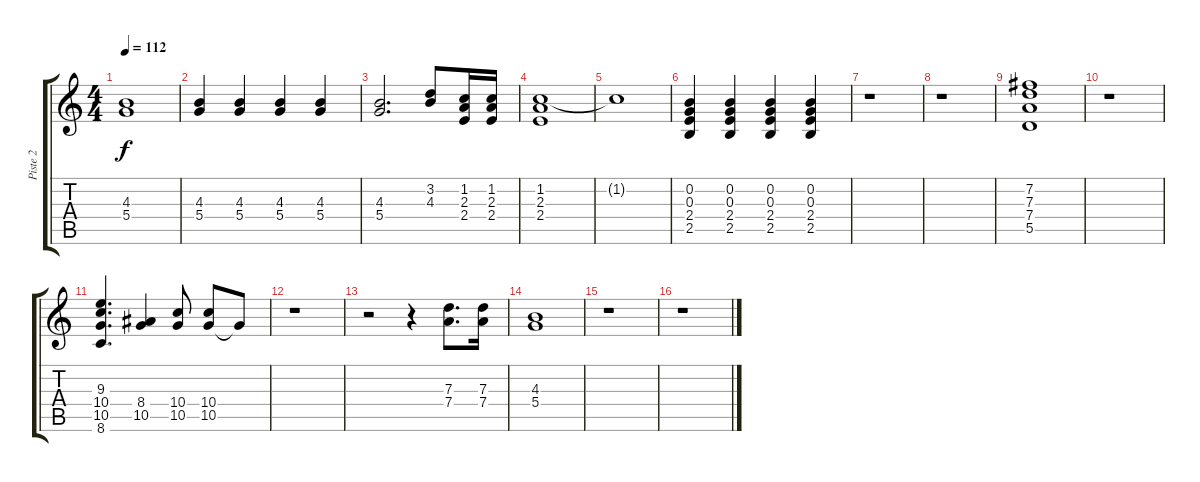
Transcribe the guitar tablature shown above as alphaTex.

\track ("Piste 2" "Piste 2") {instrument acousticguitarnylon}
\staff {score tabs}
\tuning (E4 B3 G3 D3 A2 E2) {hide}
\ts (4 4)
\tempo 112
\clef g2
\ks c
(4.3 5.4).1{dy f} |
(4.3 5.4).4 (4.3 5.4).4 (4.3 5.4).4 (4.3 5.4).4 |
(4.3 5.4).2{d} (3.2 4.3).8 (1.2 2.3 2.4).16 (1.2 2.3 2.4).16 |
(1.2 2.3 2.4).1 |
1.2{t}.1 |
(0.2 0.3 2.4 2.5).4 (0.2 0.3 2.4 2.5).4 (0.2 0.3 2.4 2.5).4 (0.2 0.3 2.4 2.5).4 |
r.1 |
r.1 |
(7.2 7.3 7.4 5.5).1 |
r.1 |
(9.3 10.4 10.5 8.6).4{d} (8.4 10.5).4 (10.4 10.5).8 (10.4 10.5).8 10.5{t}.8 |
r.1 |
r.2 r.4 (7.3 7.4).8{d} (7.3 7.4).16 |
(4.3 5.4).1 |
r.1 |
r.1
